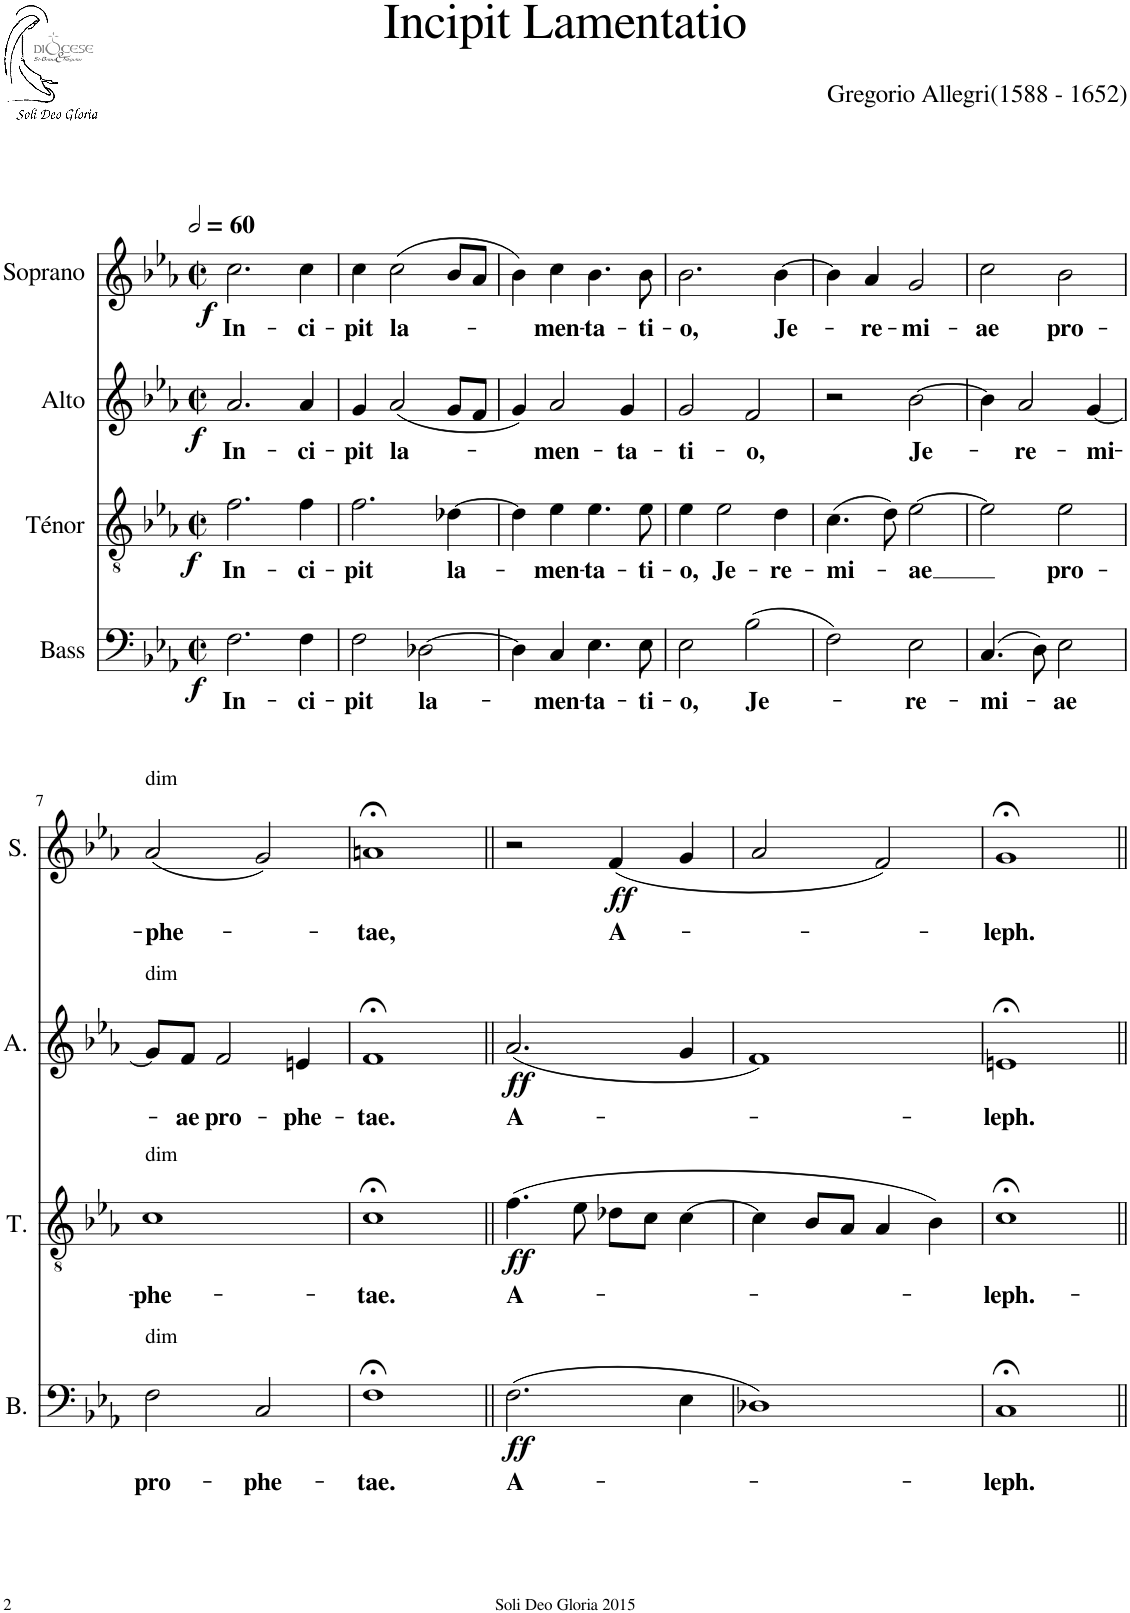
**kern	**text	**dynam	**kern	**text	**dynam	**kern	**text	**dynam	**kern	**text	**dynam
*part4	*part4	*part4	*part3	*part3	*part3	*part2	*part2	*part2	*part1	*part1	*part1
*staff4	*staff4	*staff4	*staff3	*staff3	*staff3	*staff2	*staff2	*staff2	*staff1	*staff1	*staff1
*I"Bass	*	*	*I"Ténor	*	*	*I"Alto	*	*	*I"Soprano	*	*
*I'B.	*	*	*I'T.	*	*	*I'A.	*	*	*I'S.	*	*
*clefF4	*	*	*clefGv2	*	*	*clefG2	*	*	*clefG2	*	*
*k[b-e-a-]	*	*	*k[b-e-a-]	*	*	*k[b-e-a-]	*	*	*k[b-e-a-]	*	*
*M2/2	*	*	*M2/2	*	*	*M2/2	*	*	*M2/2	*	*
*met(c|)	*	*	*met(c|)	*	*	*met(c|)	*	*	*met(c|)	*	*
*MM120	*	*	*MM120	*	*	*MM120	*	*	*MM120	*	*
=1	=1	=1	=1	=1	=1	=1	=1	=1	=1	=1	=1
!	!LO:LY:b	!LO:DY:b	!	!LO:LY:b	!LO:DY:b	!	!LO:LY:b	!LO:DY:b	!	!LO:LY:b	!LO:DY:b
2.F\	In-	f	2.f\	In-	f	2.a-/	In-	f	2.cc\	In-	f
!	!LO:LY:b	!	!	!LO:LY:b	!	!	!LO:LY:b	!	!	!LO:LY:b	!
4F\	-ci-	.	4f\	-ci-	.	4a-/	-ci-	.	4cc\	-ci-	.
=2	=2	=2	=2	=2	=2	=2	=2	=2	=2	=2	=2
!	!LO:LY:b	!	!	!LO:LY:b	!	!	!LO:LY:b	!	!	!LO:LY:b	!
2F\	-pit	.	2.f\	-pit	.	4g/	-pit	.	4cc\	-pit	.
!	!	!	!	!	!	!	!LO:LY:b	!	!	!LO:LY:b	!
.	.	.	.	.	.	(2a-/	la-	.	(2cc\	la-	.
!	!LO:LY:b	!	!	!	!	!	!	!	!	!	!
[2D-X\	la-	.	.	.	.	.	.	.	.	.	.
!	!	!	!	!LO:LY:b	!	!	!	!	!	!	!
.	.	.	[4d-X\	la-	.	8g/L	.	.	8b-/L	.	.
.	.	.	.	.	.	8f/J	.	.	8a-/J	.	.
=3	=3	=3	=3	=3	=3	=3	=3	=3	=3	=3	=3
4D-\]	.	.	4d-\]	.	.	4g/)	.	.	4b-\)	.	.
!	!LO:LY:b	!	!	!LO:LY:b	!	!	!LO:LY:b	!	!	!LO:LY:b	!
4C/	-men-	.	4e-\	-men-	.	2a-/	-men-	.	4cc\	-men-	.
!	!LO:LY:b	!	!	!LO:LY:b	!	!	!	!	!	!LO:LY:b	!
4.E-\	-ta-	.	4.e-\	-ta-	.	.	.	.	4.b-\	-ta-	.
!	!	!	!	!	!	!	!LO:LY:b	!	!	!	!
.	.	.	.	.	.	4g/	-ta-	.	.	.	.
!	!LO:LY:b	!	!	!LO:LY:b	!	!	!	!	!	!LO:LY:b	!
8E-\	-ti-	.	8e-\	-ti-	.	.	.	.	8b-\	-ti-	.
=4	=4	=4	=4	=4	=4	=4	=4	=4	=4	=4	=4
!	!LO:LY:b	!	!	!LO:LY:b	!	!	!LO:LY:b	!	!	!LO:LY:b	!
2E-\	-o,	.	4e-\	-o,	.	2g/	-ti-	.	2.b-\	-o,	.
!	!	!	!	!LO:LY:b	!	!	!	!	!	!	!
.	.	.	2e-\	Je-	.	.	.	.	.	.	.
!	!LO:LY:b	!	!	!	!	!	!LO:LY:b	!	!	!	!
(2B-\	Je-	.	.	.	.	2f/	-o,	.	.	.	.
!	!	!	!	!LO:LY:b	!	!	!	!	!	!LO:LY:b	!
.	.	.	4d\	-re-	.	.	.	.	[4b-\	Je-	.
=5	=5	=5	=5	=5	=5	=5	=5	=5	=5	=5	=5
!	!	!	!	!LO:LY:b	!	!	!	!	!	!	!
2F\)	.	.	(4.c\	-mi-	.	2r	.	.	4b-\]	.	.
!	!	!	!	!	!	!	!	!	!	!LO:LY:b	!
.	.	.	.	.	.	.	.	.	4a-/	-re-	.
.	.	.	8d\)	.	.	.	.	.	.	.	.
!	!LO:LY:b	!	!	!LO:LY:b	!	!	!LO:LY:b	!	!	!LO:LY:b	!
2E-\	-re-	.	[2e-\	-ae	.	[2b-\	Je-	.	2g/	-mi-	.
=6	=6	=6	=6	=6	=6	=6	=6	=6	=6	=6	=6
!	!LO:LY:b	!	!	!	!	!	!	!	!	!LO:LY:b	!
(4.C/	-mi-	.	2e-\]	.	.	4b-\]	.	.	2cc\	-ae	.
!	!	!	!	!	!	!	!LO:LY:b	!	!	!	!
.	.	.	.	.	.	2a-/	-re-	.	.	.	.
8D\)	.	.	.	.	.	.	.	.	.	.	.
!	!LO:LY:b	!	!	!LO:LY:b	!	!	!	!	!	!LO:LY:b	!
2E-\	-ae	.	2e-\	pro-	.	.	.	.	2b-\	pro-	.
!	!	!	!	!	!	!	!LO:LY:b	!	!	!	!
.	.	.	.	.	.	[4g/	-mi-	.	.	.	.
!!LO:LB:g=z
=7	=7	=7	=7	=7	=7	=7	=7	=7	=7	=7	=7
!	!	!	!	!	!	!	!	!	!LO:TX:a:t=dim	!	!
!	!	!	!	!	!	!LO:TX:a:t=dim	!	!	!	!	!
!	!	!	!LO:TX:a:t=dim	!	!	!	!	!	!	!	!
!LO:TX:a:t=dim	!	!	!	!	!	!	!	!	!	!	!
!	!LO:LY:b	!	!	!LO:LY:b	!	!	!	!	!	!LO:LY:b	!
2F\	pro-	.	1c	-phe-	.	8g/L]	.	.	(2a-/	-phe-	.
!	!	!	!	!	!	!	!LO:LY:b	!	!	!	!
.	.	.	.	.	.	8f/J	-ae	.	.	.	.
!	!	!	!	!	!	!	!LO:LY:b	!	!	!	!
.	.	.	.	.	.	2f/	pro-	.	.	.	.
!	!LO:LY:b	!	!	!	!	!	!	!	!	!	!
2C/	-phe-	.	.	.	.	.	.	.	2g/)	.	.
!	!	!	!	!	!	!	!LO:LY:b	!	!	!	!
.	.	.	.	.	.	4en/	-phe-	.	.	.	.
=8	=8	=8	=8	=8	=8	=8	=8	=8	=8	=8	=8
!	!LO:LY:b	!	!	!LO:LY:b	!	!	!LO:LY:b	!	!	!LO:LY:b	!
1F;<	-tae.	.	1c;<	-tae.	.	1f;<	-tae.	.	1an;<	-tae,	.
=9||	=9||	=9||	=9||	=9||	=9||	=9||	=9||	=9||	=9||	=9||	=9||
!	!LO:LY:b	!LO:DY:b	!	!LO:LY:b	!LO:DY:b	!	!LO:LY:b	!LO:DY:b	!	!	!
(2.F\	A-	ff	(4.f\	A-	ff	(2.a-/	A-	ff	2r	.	.
.	.	.	8e-\	.	.	.	.	.	.	.	.
!	!	!	!	!	!	!	!	!	!	!LO:LY:b	!LO:DY:b
.	.	.	8d-X\L	.	.	.	.	.	(4f/	A-	ff
.	.	.	8c\J	.	.	.	.	.	.	.	.
4E-\	.	.	[4c\	.	.	4g/	.	.	4g/	.	.
=10	=10	=10	=10	=10	=10	=10	=10	=10	=10	=10	=10
1D-X)	.	.	4c\]	.	.	1f)	.	.	2a-/	.	.
.	.	.	8B-/L	.	.	.	.	.	.	.	.
.	.	.	8A-/J	.	.	.	.	.	.	.	.
.	.	.	4A-/	.	.	.	.	.	2f/)	.	.
.	.	.	4B-\)	.	.	.	.	.	.	.	.
=11	=11	=11	=11	=11	=11	=11	=11	=11	=11	=11	=11
!	!LO:LY:b	!	!	!LO:LY:b	!	!	!LO:LY:b	!	!	!LO:LY:b	!
1C;<	-leph.	.	1c;<	-leph.-	.	1en;<	-leph.	.	1g;<	-leph.	.
=||	=||	=||	=||	=||	=||	=||	=||	=||	=||	=||	=||
*-	*-	*-	*-	*-	*-	*-	*-	*-	*-	*-	*-
